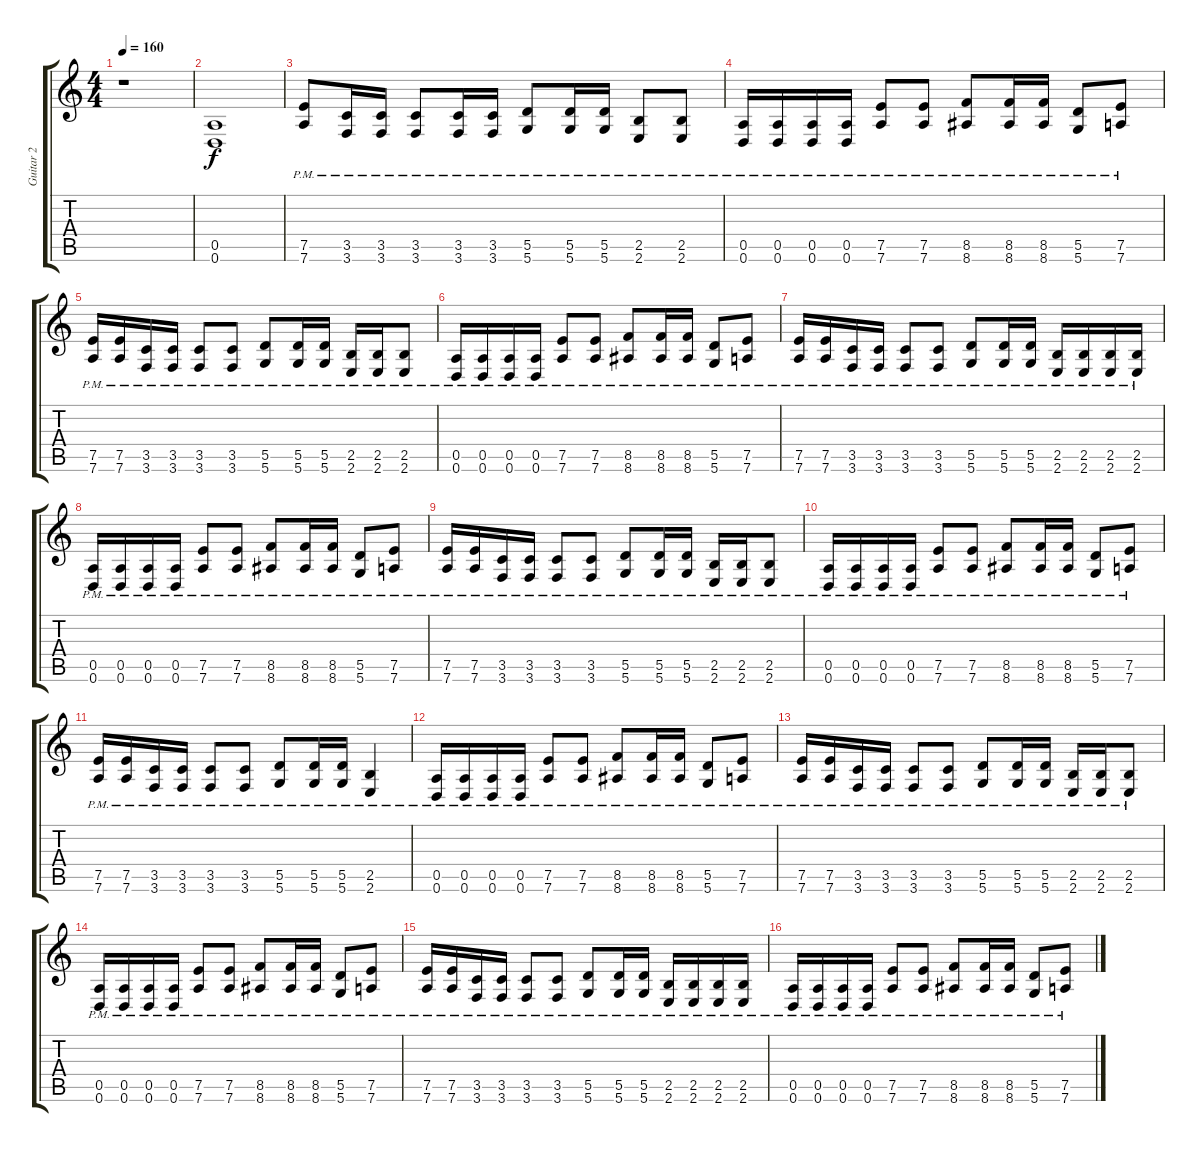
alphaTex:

\track ("Guitar 2" "Guitar 2") {instrument distortionguitar}
\staff {score tabs}
\tuning (E4 B3 G3 D3 A2 D2) {hide}
\ts (4 4)
\tempo 160
\clef g2
\ks c
r.1{dy f} |
(0.5 0.6).1 |
(7.5{pm} 7.6{pm}).8 (3.5{pm} 3.6{pm}).16 (3.5{pm} 3.6{pm}).16 (3.5{pm} 3.6{pm}).8 (3.5{pm} 3.6{pm}).16 (3.5{pm} 3.6{pm}).16 (5.5{pm} 5.6{pm}).8 (5.5{pm} 5.6{pm}).16 (5.5{pm} 5.6{pm}).16 (2.5{pm} 2.6{pm}).8 (2.5{pm} 2.6{pm}).8 |
(0.5{pm} 0.6{pm}).16 (0.5{pm} 0.6{pm}).16 (0.5 0.6{pm}).16 (0.5{pm} 0.6{pm}).16 (7.5{pm} 7.6{pm}).8 (7.5{pm} 7.6{pm}).8 (8.5{pm} 8.6{pm}).8 (8.5{pm} 8.6{pm}).16 (8.5{pm} 8.6{pm}).16 (5.5{pm} 5.6{pm}).8 (7.5{pm} 7.6{pm}).8 |
(7.5{pm} 7.6{pm}).16 (7.5{pm} 7.6{pm}).16 (3.5{pm} 3.6{pm}).16 (3.5{pm} 3.6{pm}).16 (3.5{pm} 3.6{pm}).8 (3.5{pm} 3.6{pm}).8 (5.5{pm} 5.6{pm}).8 (5.5{pm} 5.6{pm}).16 (5.5{pm} 5.6{pm}).16 (2.5{pm} 2.6{pm}).16 (2.5{pm} 2.6{pm}).16 (2.5{pm} 2.6{pm}).8 |
(0.5{pm} 0.6{pm}).16 (0.5{pm} 0.6{pm}).16 (0.5 0.6{pm}).16 (0.5{pm} 0.6{pm}).16 (7.5{pm} 7.6{pm}).8 (7.5{pm} 7.6{pm}).8 (8.5{pm} 8.6{pm}).8 (8.5{pm} 8.6{pm}).16 (8.5{pm} 8.6{pm}).16 (5.5{pm} 5.6{pm}).8 (7.5{pm} 7.6{pm}).8 |
(7.5{pm} 7.6{pm}).16 (7.5{pm} 7.6{pm}).16 (3.5{pm} 3.6{pm}).16 (3.5{pm} 3.6{pm}).16 (3.5{pm} 3.6{pm}).8 (3.5{pm} 3.6{pm}).8 (5.5{pm} 5.6{pm}).8 (5.5{pm} 5.6{pm}).16 (5.5{pm} 5.6{pm}).16 (2.5{pm} 2.6{pm}).16 (2.5{pm} 2.6{pm}).16 (2.5{pm} 2.6{pm}).16 (2.5{pm} 2.6{pm}).16 |
(0.5{pm} 0.6{pm}).16 (0.5{pm} 0.6{pm}).16 (0.5 0.6{pm}).16 (0.5{pm} 0.6{pm}).16 (7.5{pm} 7.6{pm}).8 (7.5{pm} 7.6{pm}).8 (8.5{pm} 8.6{pm}).8 (8.5{pm} 8.6{pm}).16 (8.5{pm} 8.6{pm}).16 (5.5{pm} 5.6{pm}).8 (7.5{pm} 7.6{pm}).8 |
(7.5{pm} 7.6{pm}).16 (7.5{pm} 7.6{pm}).16 (3.5{pm} 3.6{pm}).16 (3.5{pm} 3.6{pm}).16 (3.5{pm} 3.6{pm}).8 (3.5{pm} 3.6{pm}).8 (5.5{pm} 5.6{pm}).8 (5.5{pm} 5.6{pm}).16 (5.5{pm} 5.6{pm}).16 (2.5{pm} 2.6{pm}).16 (2.5{pm} 2.6{pm}).16 (2.5{pm} 2.6{pm}).8 |
(0.5{pm} 0.6{pm}).16 (0.5{pm} 0.6{pm}).16 (0.5 0.6{pm}).16 (0.5{pm} 0.6{pm}).16 (7.5{pm} 7.6{pm}).8 (7.5{pm} 7.6{pm}).8 (8.5{pm} 8.6{pm}).8 (8.5{pm} 8.6{pm}).16 (8.5{pm} 8.6{pm}).16 (5.5{pm} 5.6{pm}).8 (7.5{pm} 7.6{pm}).8 |
(7.5{pm} 7.6{pm}).16 (7.5{pm} 7.6{pm}).16 (3.5{pm} 3.6{pm}).16 (3.5{pm} 3.6{pm}).16 (3.5{pm} 3.6{pm}).8 (3.5{pm} 3.6{pm}).8 (5.5{pm} 5.6{pm}).8 (5.5{pm} 5.6{pm}).16 (5.5{pm} 5.6{pm}).16 (2.5{pm} 2.6{pm}).4 |
(0.5{pm} 0.6{pm}).16 (0.5{pm} 0.6{pm}).16 (0.5 0.6{pm}).16 (0.5{pm} 0.6{pm}).16 (7.5{pm} 7.6{pm}).8 (7.5{pm} 7.6{pm}).8 (8.5{pm} 8.6{pm}).8 (8.5{pm} 8.6{pm}).16 (8.5{pm} 8.6{pm}).16 (5.5{pm} 5.6{pm}).8 (7.5{pm} 7.6{pm}).8 |
(7.5{pm} 7.6{pm}).16 (7.5{pm} 7.6{pm}).16 (3.5{pm} 3.6{pm}).16 (3.5{pm} 3.6{pm}).16 (3.5{pm} 3.6{pm}).8 (3.5{pm} 3.6{pm}).8 (5.5{pm} 5.6{pm}).8 (5.5{pm} 5.6{pm}).16 (5.5{pm} 5.6{pm}).16 (2.5{pm} 2.6{pm}).16 (2.5{pm} 2.6{pm}).16 (2.5{pm} 2.6{pm}).8 |
(0.5{pm} 0.6{pm}).16 (0.5{pm} 0.6{pm}).16 (0.5 0.6{pm}).16 (0.5{pm} 0.6{pm}).16 (7.5{pm} 7.6{pm}).8 (7.5{pm} 7.6{pm}).8 (8.5{pm} 8.6{pm}).8 (8.5{pm} 8.6{pm}).16 (8.5{pm} 8.6{pm}).16 (5.5{pm} 5.6{pm}).8 (7.5{pm} 7.6{pm}).8 |
(7.5{pm} 7.6{pm}).16 (7.5{pm} 7.6{pm}).16 (3.5{pm} 3.6{pm}).16 (3.5{pm} 3.6{pm}).16 (3.5{pm} 3.6{pm}).8 (3.5{pm} 3.6{pm}).8 (5.5{pm} 5.6{pm}).8 (5.5{pm} 5.6{pm}).16 (5.5{pm} 5.6{pm}).16 (2.5{pm} 2.6{pm}).16 (2.5{pm} 2.6{pm}).16 (2.5{pm} 2.6{pm}).16 (2.5{pm} 2.6{pm}).16 |
(0.5{pm} 0.6{pm}).16 (0.5{pm} 0.6{pm}).16 (0.5 0.6{pm}).16 (0.5{pm} 0.6{pm}).16 (7.5{pm} 7.6{pm}).8 (7.5{pm} 7.6{pm}).8 (8.5{pm} 8.6{pm}).8 (8.5{pm} 8.6{pm}).16 (8.5{pm} 8.6{pm}).16 (5.5{pm} 5.6{pm}).8 (7.5{pm} 7.6{pm}).8
